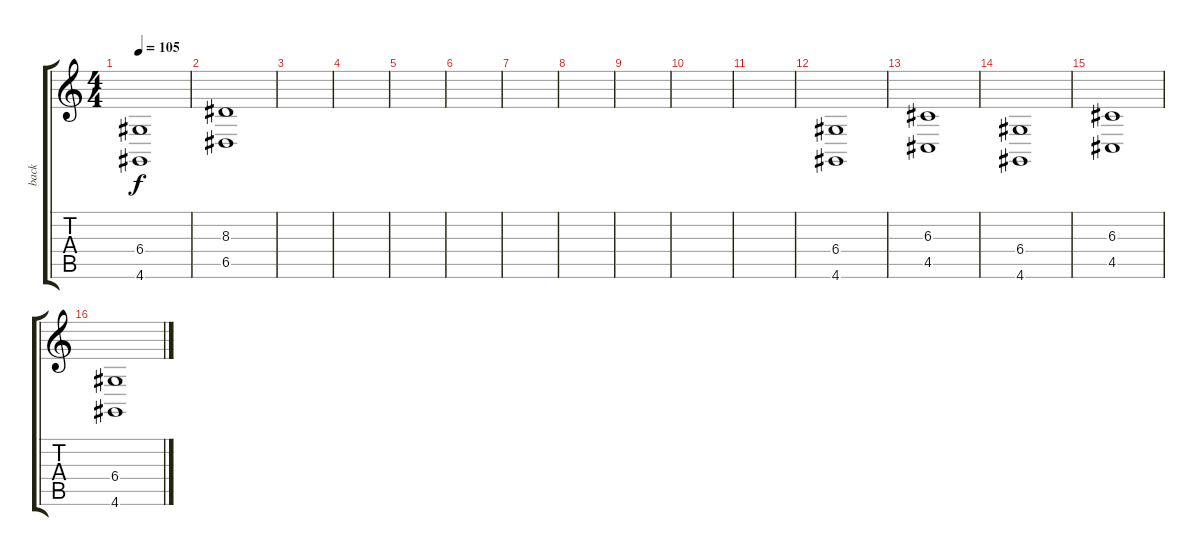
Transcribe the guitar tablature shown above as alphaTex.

\track ("back " "back ") {instrument lead6voice}
\staff {score tabs}
\tuning (E4 B3 G3 D3 A2 E2) {hide}
\ts (4 4)
\tempo 105
\clef g2
\ks c
(6.4 4.6).1{dy f} |
(8.3 6.5).1 |
|
|
|
|
|
|
|
|
|
(6.4 4.6).1{volume 7} |
(6.3 4.5).1 |
(6.4 4.6).1 |
(6.3 4.5).1 |
(6.4 4.6).1
